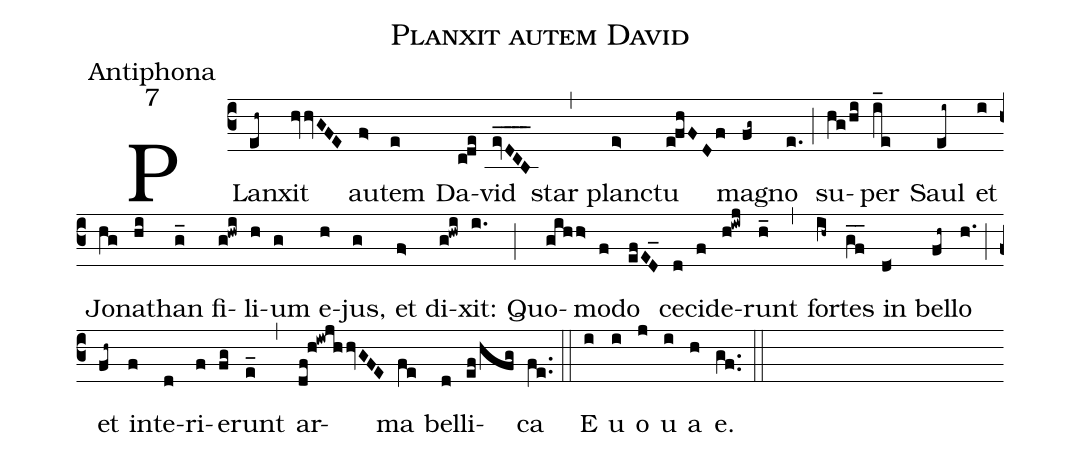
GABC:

name:Planxit autem David;
office-part:Antiphona;
mode:7;
%%
(c3) PLan(eh~)xit(hvhvGFE) au(f>)tem(e) Da(cde)vid(evDCB____) (,)<sp>star</sp>  plan(e>)ctu(efhFDf) mag(fg~)no(e.) (;) su(hg/hi)per(i_e) Saul(ei~) et(i) Jo(hg)na(hi)than(g_) fi(g!hwi)li(h)um(g) e(h)jus,(g) et(f>) di(g!hwi)xit:(i.) (;) Quo(gihh>)mo(f)do(efED_) ce(d)ci(f)de(h!iwj)runt(h_) (,) for(ih~)tes(gf__) in(d<) bel(fh~)lo(h.) (;) et(fh~) in(f)te(d)ri(f)e(fg)runt(e_) (,) ar(df!h!iwjhhvGFE)ma(fe) bel(d)li(ef/hfg)ca(fe..) (::) E(i) u(i) o(j) u(i) a(h) e.(gf..) (::)
